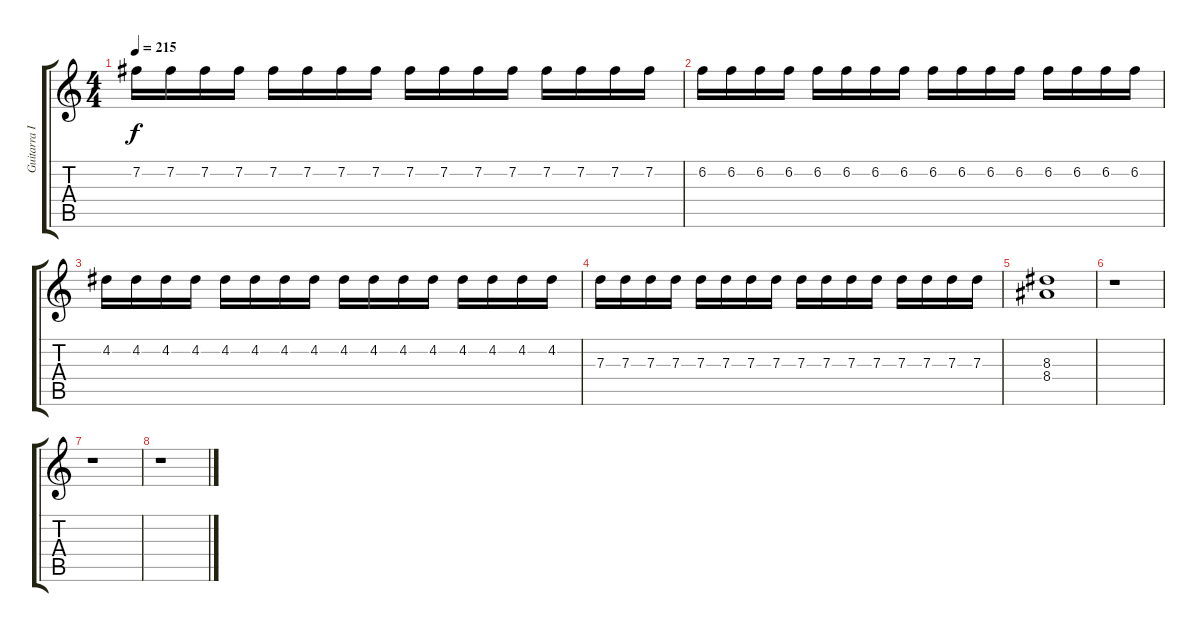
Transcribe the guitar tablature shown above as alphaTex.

\track ("Guitarra II" "Guitarra I") {instrument overdrivenguitar}
\staff {score tabs}
\tuning (E4 B3 G3 D3 A2 E2) {hide}
\ts (4 4)
\tempo 215
\clef g2
\ks c
7.2.16{dy f} 7.2.16 7.2.16 7.2.16 7.2.16 7.2.16 7.2.16 7.2.16 7.2.16 7.2.16 7.2.16 7.2.16 7.2.16 7.2.16 7.2.16 7.2.16 |
6.2.16 6.2.16 6.2.16 6.2.16 6.2.16 6.2.16 6.2.16 6.2.16 6.2.16 6.2.16 6.2.16 6.2.16 6.2.16 6.2.16 6.2.16 6.2.16 |
4.2.16 4.2.16 4.2.16 4.2.16 4.2.16 4.2.16 4.2.16 4.2.16 4.2.16 4.2.16 4.2.16 4.2.16 4.2.16 4.2.16 4.2.16 4.2.16 |
7.3.16 7.3.16 7.3.16 7.3.16 7.3.16 7.3.16 7.3.16 7.3.16 7.3.16 7.3.16 7.3.16 7.3.16 7.3.16 7.3.16 7.3.16 7.3.16 |
(8.3 8.4).1 |
r.1 |
r.1 |
r.1
